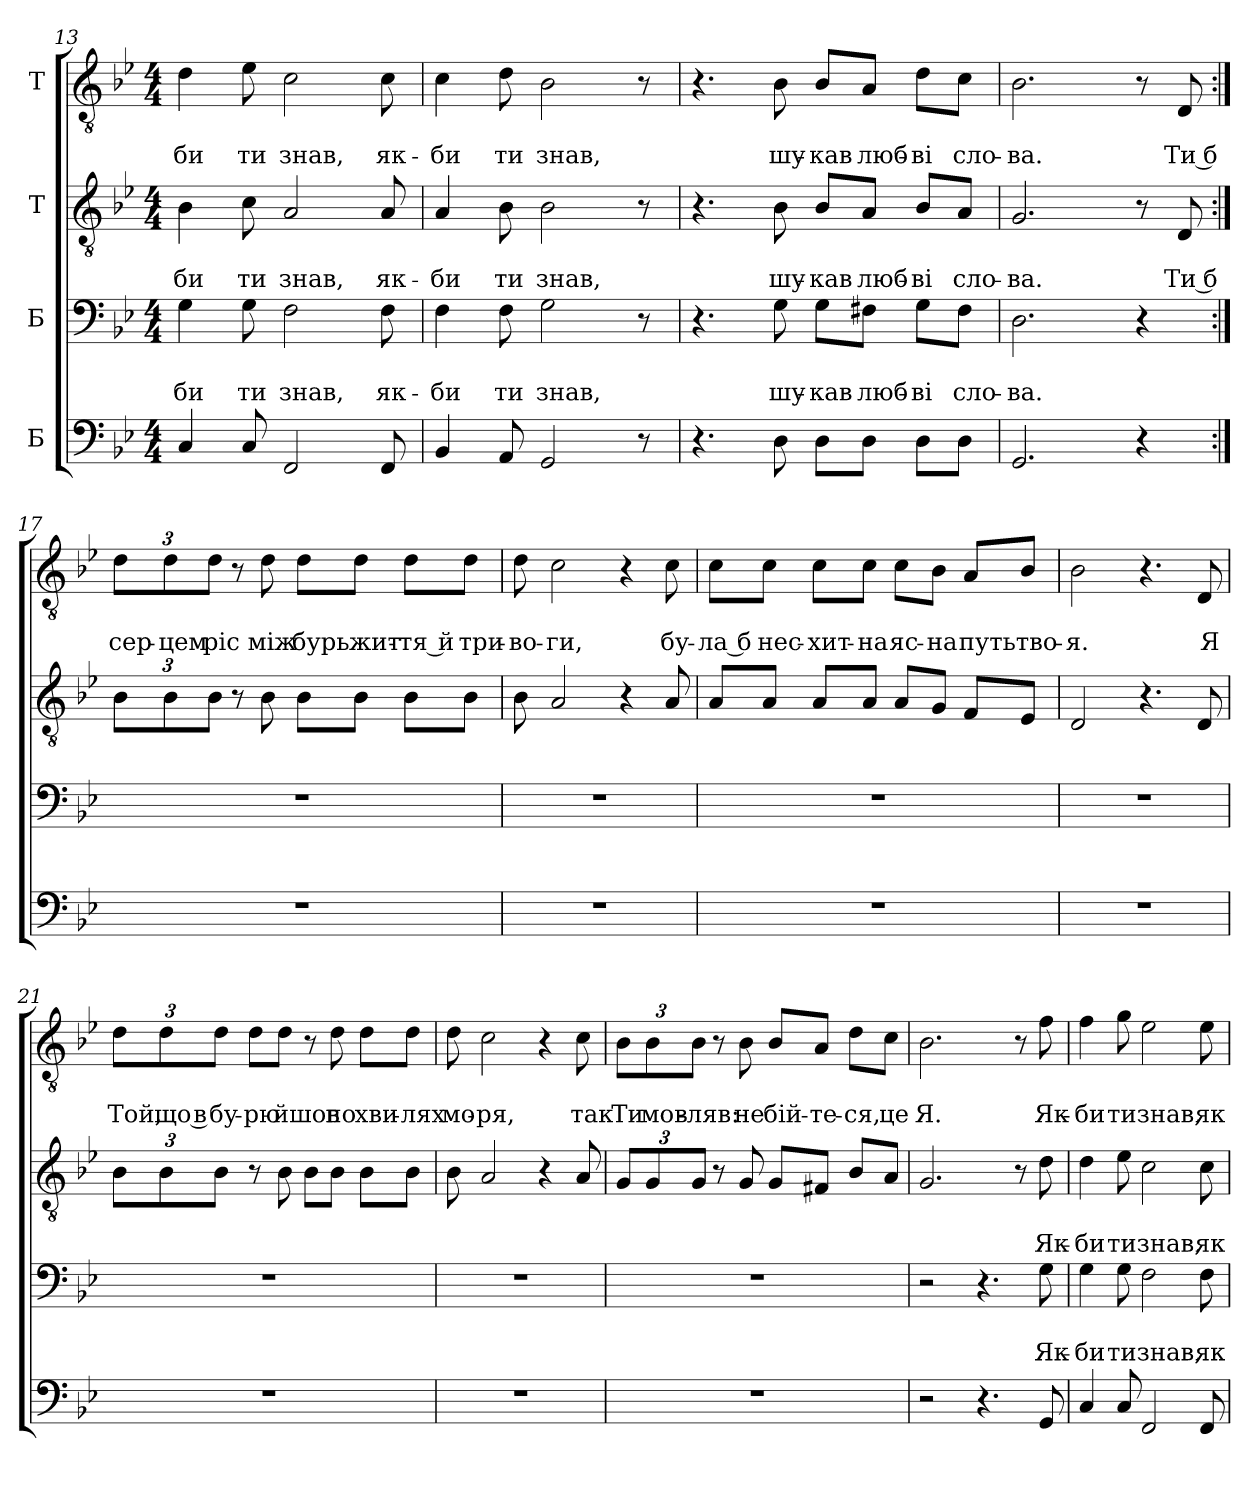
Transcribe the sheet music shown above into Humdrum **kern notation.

**kern	**kern	**text	**text	**kern	**text	**text	**kern	**text	**text
*part4	*part3	*part3	*part3	*part2	*part2	*part2	*part1	*part1	*part1
*staff4	*staff3	*staff3	*staff3	*staff2	*staff2	*staff2	*staff1	*staff1	*staff1
*I"Б	*I"Б	*	*	*I"T	*	*	*I"T	*	*
!!LO:LB:g=z
*clefF4	*clefF4	*	*	*clefGv2	*	*	*clefGv2	*	*
*k[b-e-]	*k[b-e-]	*	*	*k[b-e-]	*	*	*k[b-e-]	*	*
*g:	*g:	*	*	*g:	*	*	*g:	*	*
*M4/4	*M4/4	*	*	*M4/4	*	*	*M4/4	*	*
=13	=13	=13	=13	=13	=13	=13	=13	=13	=13
!	!	!	!LO:LY:b	!	!	!LO:LY:b	!	!	!LO:LY:b
4C/	4G\	.	-би	4B-\	.	-би	4d\	.	-би
!	!	!	!LO:LY:b	!	!	!LO:LY:b	!	!	!LO:LY:b
8C/	8G\	.	ти	8c\	.	ти	8e-\	.	ти
!	!	!	!LO:LY:b	!	!	!LO:LY:b	!	!	!LO:LY:b
2FF/	2F\	.	знав,	2A/	.	знав,	2c\	.	знав,
!	!	!	!LO:LY:b	!	!	!LO:LY:b	!	!	!LO:LY:b
8FF/	8F\	.	як-	8A/	.	як-	8c\	.	як-
=14	=14	=14	=14	=14	=14	=14	=14	=14	=14
!	!	!	!LO:LY:b	!	!	!LO:LY:b	!	!	!LO:LY:b
4BB-/	4F\	.	-би	4A/	.	-би	4c\	.	-би
!	!	!	!LO:LY:b	!	!	!LO:LY:b	!	!	!LO:LY:b
8AA/	8F\	.	ти	8B-\	.	ти	8d\	.	ти
!	!	!	!LO:LY:b	!	!	!LO:LY:b	!	!	!LO:LY:b
2GG/	2G\	.	знав,	2B-\	.	знав,	2B-\	.	знав,
8r	8r	.	.	8r	.	.	8r	.	.
=15	=15	=15	=15	=15	=15	=15	=15	=15	=15
4.r	4.r	.	.	4.r	.	.	4.r	.	.
!	!	!	!LO:LY:b	!	!	!LO:LY:b	!	!	!LO:LY:b
8D\	8G\	.	шу-	8B-\	.	шу-	8B-\	.	шу-
!	!	!	!LO:LY:b	!	!	!LO:LY:b	!	!	!LO:LY:b
8D\L	8G\L	.	-кав	8B-/L	.	-кав	8B-/L	.	-кав
!	!	!	!LO:LY:b	!	!	!LO:LY:b	!	!	!LO:LY:b
8D\J	8F#X\J	.	люб-	8A/J	.	люб-	8A/J	.	люб-
!	!	!	!LO:LY:b	!	!	!LO:LY:b	!	!	!LO:LY:b
8D\L	8G\L	.	-ві	8B-/L	.	-ві	8d\L	.	-ві
!	!	!	!LO:LY:b	!	!	!LO:LY:b	!	!	!LO:LY:b
8D\J	8F#\J	.	сло-	8A/J	.	сло-	8c\J	.	сло-
=16	=16	=16	=16	=16	=16	=16	=16	=16	=16
!	!	!	!LO:LY:b	!	!	!LO:LY:b	!	!	!LO:LY:b
2.GG/	2.D\	.	-ва.	2.G/	.	-ва.	2.B-\	.	-ва.
4r	4r	.	.	8r	.	.	8r	.	.
!	!	!	!	!	!	!LO:LY:b	!	!	!LO:LY:b
.	.	.	.	8D/	.	Ти б	8D/	.	Ти б
!!LO:LB:g=z
=17:|!	=17:|!	=17:|!	=17:|!	=17:|!	=17:|!	=17:|!	=17:|!	=17:|!	=17:|!
!	!	!	!	!	!	!	!	!	!LO:LY:b
1r	1r	.	.	12B-\L	.	.	12d\L	.	сер-
!	!	!	!	!	!	!	!	!	!LO:LY:b
.	.	.	.	12B-\	.	.	12d\	.	-цем
!	!	!	!	!	!	!	!	!	!LO:LY:b
.	.	.	.	12B-\J	.	.	12d\J	.	ріс
.	.	.	.	8r	.	.	8r	.	.
!	!	!	!	!	!	!	!	!	!LO:LY:b
.	.	.	.	8B-\	.	.	8d\	.	між
!	!	!	!	!	!	!	!	!	!LO:LY:b
.	.	.	.	8B-\L	.	.	8d\L	.	бурь
!	!	!	!	!	!	!	!	!	!LO:LY:b
.	.	.	.	8B-\J	.	.	8d\J	.	жит-
!	!	!	!	!	!	!	!	!	!LO:LY:b
.	.	.	.	8B-\L	.	.	8d\L	.	-тя й
!	!	!	!	!	!	!	!	!	!LO:LY:b
.	.	.	.	8B-\J	.	.	8d\J	.	три-
=18	=18	=18	=18	=18	=18	=18	=18	=18	=18
!	!	!	!	!	!	!	!	!	!LO:LY:b
1r	1r	.	.	8B-\	.	.	8d\	.	-во-
!	!	!	!	!	!	!	!	!	!LO:LY:b
.	.	.	.	2A/	.	.	2c\	.	-ги,
.	.	.	.	4r	.	.	4r	.	.
!	!	!	!	!	!	!	!	!	!LO:LY:b
.	.	.	.	8A/	.	.	8c\	.	бу-
=19	=19	=19	=19	=19	=19	=19	=19	=19	=19
!	!	!	!	!	!	!	!	!	!LO:LY:b
1r	1r	.	.	8A/L	.	.	8c\L	.	-ла б
!	!	!	!	!	!	!	!	!	!LO:LY:b
.	.	.	.	8A/J	.	.	8c\J	.	нес-
!	!	!	!	!	!	!	!	!	!LO:LY:b
.	.	.	.	8A/L	.	.	8c\L	.	-хит-
!	!	!	!	!	!	!	!	!	!LO:LY:b
.	.	.	.	8A/J	.	.	8c\J	.	-на
!	!	!	!	!	!	!	!	!	!LO:LY:b
.	.	.	.	8A/L	.	.	8c\L	.	яс-
!	!	!	!	!	!	!	!	!	!LO:LY:b
.	.	.	.	8G/J	.	.	8B-\J	.	-на
!	!	!	!	!	!	!	!	!	!LO:LY:b
.	.	.	.	8F/L	.	.	8A/L	.	путь
!	!	!	!	!	!	!	!	!	!LO:LY:b
.	.	.	.	8E-/J	.	.	8B-/J	.	тво-
=20	=20	=20	=20	=20	=20	=20	=20	=20	=20
!	!	!	!	!	!	!	!	!	!LO:LY:b
1r	1r	.	.	2D/	.	.	2B-\	.	-я.
.	.	.	.	4.r	.	.	4.r	.	.
!	!	!	!	!	!	!	!	!	!LO:LY:b
.	.	.	.	8D/	.	.	8D/	.	Я
!!LO:PB:g=z
=21	=21	=21	=21	=21	=21	=21	=21	=21	=21
!	!	!	!	!	!	!	!	!	!LO:LY:b
1r	1r	.	.	12B-\L	.	.	12d\L	.	Той,
!	!	!	!	!	!	!	!	!	!LO:LY:b
.	.	.	.	12B-\	.	.	12d\	.	що в
!	!	!	!	!	!	!	!	!	!LO:LY:b
.	.	.	.	12B-\J	.	.	12d\J	.	бу-
!	!	!	!	!	!	!	!	!	!LO:LY:b
.	.	.	.	8r	.	.	8d\L	.	-рю
!	!	!	!	!	!	!	!	!	!LO:LY:b
.	.	.	.	8B-\	.	.	8d\J	.	йшов
.	.	.	.	8B-\L	.	.	8r	.	.
!	!	!	!	!	!	!	!	!	!LO:LY:b
.	.	.	.	8B-\J	.	.	8d\	.	по
!	!	!	!	!	!	!	!	!	!LO:LY:b
.	.	.	.	8B-\L	.	.	8d\L	.	хви-
!	!	!	!	!	!	!	!	!	!LO:LY:b
.	.	.	.	8B-\J	.	.	8d\J	.	-лях
=22	=22	=22	=22	=22	=22	=22	=22	=22	=22
!	!	!	!	!	!	!	!	!	!LO:LY:b
1r	1r	.	.	8B-\	.	.	8d\	.	мо-
!	!	!	!	!	!	!	!	!	!LO:LY:b
.	.	.	.	2A/	.	.	2c\	.	-ря,
.	.	.	.	4r	.	.	4r	.	.
!	!	!	!	!	!	!	!	!	!LO:LY:b
.	.	.	.	8A/	.	.	8c\	.	так
=23	=23	=23	=23	=23	=23	=23	=23	=23	=23
!	!	!	!	!	!	!	!	!	!LO:LY:b
1r	1r	.	.	12G/L	.	.	12B-\L	.	Ти
!	!	!	!	!	!	!	!	!	!LO:LY:b
.	.	.	.	12G/	.	.	12B-\	.	мов-
!	!	!	!	!	!	!	!	!	!LO:LY:b
.	.	.	.	12G/J	.	.	12B-\J	.	-ляв:
.	.	.	.	8r	.	.	8r	.	.
!	!	!	!	!	!	!	!	!	!LO:LY:b
.	.	.	.	8G/	.	.	8B-\	.	не
!	!	!	!	!	!	!	!	!	!LO:LY:b
.	.	.	.	8G/L	.	.	8B-/L	.	бій-
!	!	!	!	!	!	!	!	!	!LO:LY:b
.	.	.	.	8F#X/J	.	.	8A/J	.	-те-
!	!	!	!	!	!	!	!	!	!LO:LY:b
.	.	.	.	8B-/L	.	.	8d\L	.	-ся,
!	!	!	!	!	!	!	!	!	!LO:LY:b
.	.	.	.	8A/J	.	.	8c\J	.	це
!!LO:LB:g=z
=24	=24	=24	=24	=24	=24	=24	=24	=24	=24
!	!	!	!	!	!	!	!	!	!LO:LY:b
2r	2r	.	.	2.G/	.	.	2.B-\	.	Я.
4.r	4.r	.	.	.	.	.	.	.	.
.	.	.	.	8r	.	.	8r	.	.
!	!	!	!LO:LY:b	!	!	!LO:LY:b	!	!	!LO:LY:b
8GG/	8G\	.	Як-	8d\	.	Як-	8f\	.	Як-
=25	=25	=25	=25	=25	=25	=25	=25	=25	=25
!	!	!	!LO:LY:b	!	!	!LO:LY:b	!	!	!LO:LY:b
4C/	4G\	.	-би	4d\	.	-би	4f\	.	-би
!	!	!	!LO:LY:b	!	!	!LO:LY:b	!	!	!LO:LY:b
8C/	8G\	.	ти	8e-\	.	ти	8g\	.	ти
!	!	!	!LO:LY:b	!	!	!LO:LY:b	!	!	!LO:LY:b
2FF/	2F\	.	знав,	2c\	.	знав,	2e-\	.	знав,
!	!	!	!LO:LY:b	!	!	!LO:LY:b	!	!	!LO:LY:b
8FF/	8F\	.	як-	8c\	.	як-	8e-\	.	як-
=	=	=	=	=	=	=	=	=	=
*-	*-	*-	*-	*-	*-	*-	*-	*-	*-
